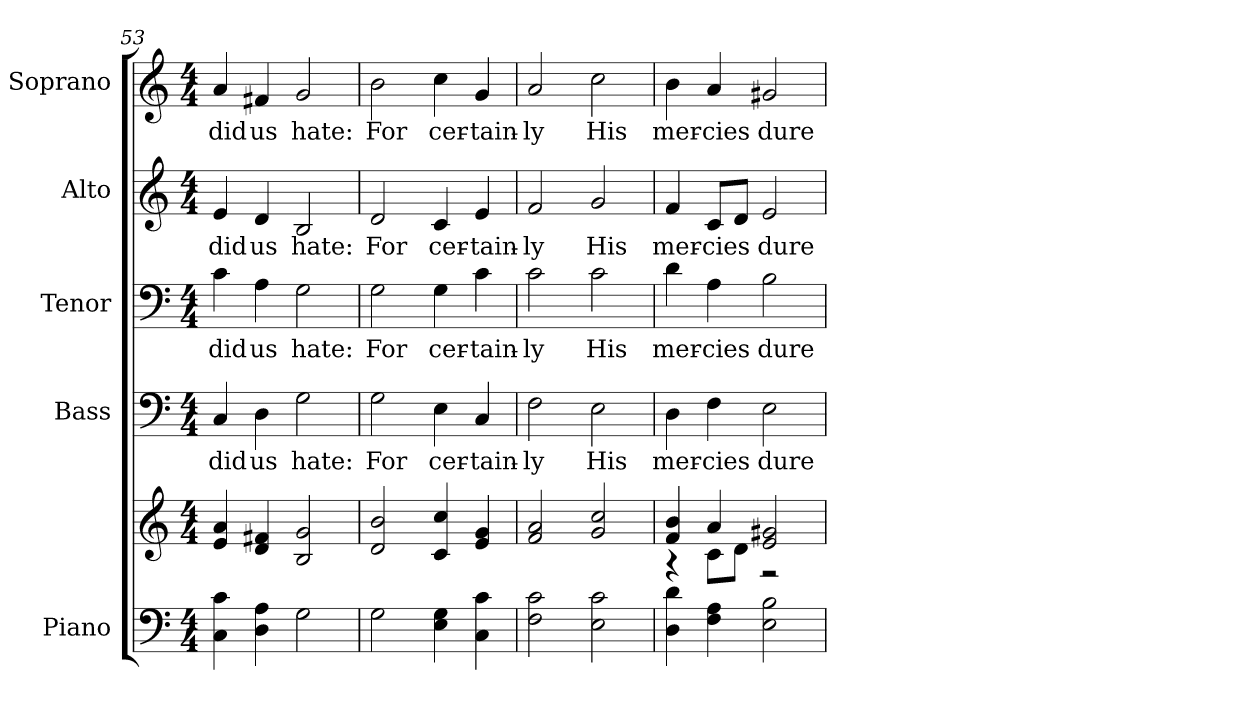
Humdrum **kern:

**kern	**kern	**kern	**text	**kern	**text	**kern	**text	**kern	**text
*part5	*part5	*part4	*part4	*part3	*part3	*part2	*part2	*part1	*part1
*staff6	*staff5	*staff4	*staff4	*staff3	*staff3	*staff2	*staff2	*staff1	*staff1
*I"Piano	*	*I"Bass	*	*I"Tenor	*	*I"Alto	*	*I"Soprano	*
*I'Pno.	*	*I'B.	*	*I'T.	*	*I'A.	*	*I'S.	*
*clefF4	*clefG2	*clefF4	*	*clefF4	*	*clefG2	*	*clefG2	*
*k[]	*k[]	*k[]	*	*k[]	*	*k[]	*	*k[]	*
*C:	*C:	*C:	*	*C:	*	*C:	*	*C:	*
*M4/4	*M4/4	*M4/4	*	*M4/4	*	*M4/4	*	*M4/4	*
=53	=53	=53	=53	=53	=53	=53	=53	=53	=53
!	!	!	!LO:LY:b:color=#000000	!	!	!	!	!	!
!	!	!	!	!	!LO:LY:b:color=#000000	!	!	!	!
!	!	!	!	!	!	!	!LO:LY:b:color=#000000	!	!
!	!	!	!	!	!	!	!	!	!LO:LY:b:color=#000000
4Ci\ 4ci	4ei/ 4ai	4Ci/	did	4ci\	did	4ei/	did	4ai/	did
!	!	!	!LO:LY:b:color=#000000	!	!	!	!	!	!
!	!	!	!	!	!LO:LY:b:color=#000000	!	!	!	!
!	!	!	!	!	!	!	!LO:LY:b:color=#000000	!	!
!	!	!	!	!	!	!	!	!	!LO:LY:b:color=#000000
4Di\ 4Ai	4di/ 4f#Xi	4Di\	us	4Ai\	us	4di/	us	4f#Xi/	us
!	!	!	!LO:LY:b:color=#000000	!	!	!	!	!	!
!	!	!	!	!	!LO:LY:b:color=#000000	!	!	!	!
!	!	!	!	!	!	!	!LO:LY:b:color=#000000	!	!
!	!	!	!	!	!	!	!	!	!LO:LY:b:color=#000000
2Gi\	2Bi/ 2gi	2Gi\	hate:	2Gi\	hate:	2Bi/	hate:	2gi/	hate:
!!LO:PB:g=z
=54	=54	=54	=54	=54	=54	=54	=54	=54	=54
!	!	!	!LO:LY:b:color=#000000	!	!	!	!	!	!
!	!	!	!	!	!LO:LY:b:color=#000000	!	!	!	!
!	!	!	!	!	!	!	!LO:LY:b:color=#000000	!	!
!	!	!	!	!	!	!	!	!	!LO:LY:b:color=#000000
2Gi\	2di/ 2bi	2Gi\	For	2Gi\	For	2di/	For	2bi\	For
!	!	!	!LO:LY:b:color=#000000	!	!	!	!	!	!
!	!	!	!	!	!LO:LY:b:color=#000000	!	!	!	!
!	!	!	!	!	!	!	!LO:LY:b:color=#000000	!	!
!	!	!	!	!	!	!	!	!	!LO:LY:b:color=#000000
4Ei\ 4Gi	4ci/ 4cci	4Ei\	cer-	4Gi\	cer-	4ci/	cer-	4cci\	cer-
!	!	!	!LO:LY:b:color=#000000	!	!	!	!	!	!
!	!	!	!	!	!LO:LY:b:color=#000000	!	!	!	!
!	!	!	!	!	!	!	!LO:LY:b:color=#000000	!	!
!	!	!	!	!	!	!	!	!	!LO:LY:b:color=#000000
4Ci\ 4ci	4ei/ 4gi	4Ci/	-tain-	4ci\	-tain-	4ei/	-tain-	4gi/	-tain-
=55	=55	=55	=55	=55	=55	=55	=55	=55	=55
!	!	!	!LO:LY:b:color=#000000	!	!	!	!	!	!
!	!	!	!	!	!LO:LY:b:color=#000000	!	!	!	!
!	!	!	!	!	!	!	!LO:LY:b:color=#000000	!	!
!	!	!	!	!	!	!	!	!	!LO:LY:b:color=#000000
2Fi\ 2ci	2fi/ 2ai	2Fi\	-ly	2ci\	-ly	2fi/	-ly	2ai/	-ly
!	!	!	!LO:LY:b:color=#000000	!	!	!	!	!	!
!	!	!	!	!	!LO:LY:b:color=#000000	!	!	!	!
!	!	!	!	!	!	!	!LO:LY:b:color=#000000	!	!
!	!	!	!	!	!	!	!	!	!LO:LY:b:color=#000000
2Ei\ 2ci	2gi/ 2cci	2Ei\	His	2ci\	His	2gi/	His	2cci\	His
!!LO:PB:g=z
=56	=56	=56	=56	=56	=56	=56	=56	=56	=56
*	*^	*	*	*	*	*	*	*	*
!	!	!	!	!LO:LY:b:color=#000000	!	!	!	!	!	!
!	!	!	!	!	!	!LO:LY:b:color=#000000	!	!	!	!
!	!	!	!	!	!	!	!	!LO:LY:b:color=#000000	!	!
!	!	!	!	!	!	!	!	!	!	!LO:LY:b:color=#000000
4Di\ 4di	4fi/ 4bi	4r	4Di\	mer-	4di\	mer-	4fi/	mer-	4bi\	mer-
!	!	!	!	!LO:LY:b:color=#000000	!	!	!	!	!	!
!	!	!	!	!	!	!LO:LY:b:color=#000000	!	!	!	!
!	!	!	!	!	!	!	!	!LO:LY:b:color=#000000	!	!
!	!	!	!	!	!	!	!	!	!	!LO:LY:b:color=#000000
4Fi\ 4Ai	4ai/	8ci\L	4Fi\	-cies	4Ai\	-cies	8ci/L	-cies	4ai/	-cies
.	.	8di\J	.	.	.	.	8di/J	.	.	.
!	!	!	!	!LO:LY:b:color=#000000	!	!	!	!	!	!
!	!	!	!	!	!	!LO:LY:b:color=#000000	!	!	!	!
!	!	!	!	!	!	!	!	!LO:LY:b:color=#000000	!	!
!	!	!	!	!	!	!	!	!	!	!LO:LY:b:color=#000000
2Ei\ 2Bi	2ei/ 2g#Xi	2r	2Ei\	dure	2Bi\	dure	2ei/	dure	2g#Xi/	dure
*	*v	*v	*	*	*	*	*	*	*	*
=	=	=	=	=	=	=	=	=	=
*-	*-	*-	*-	*-	*-	*-	*-	*-	*-
